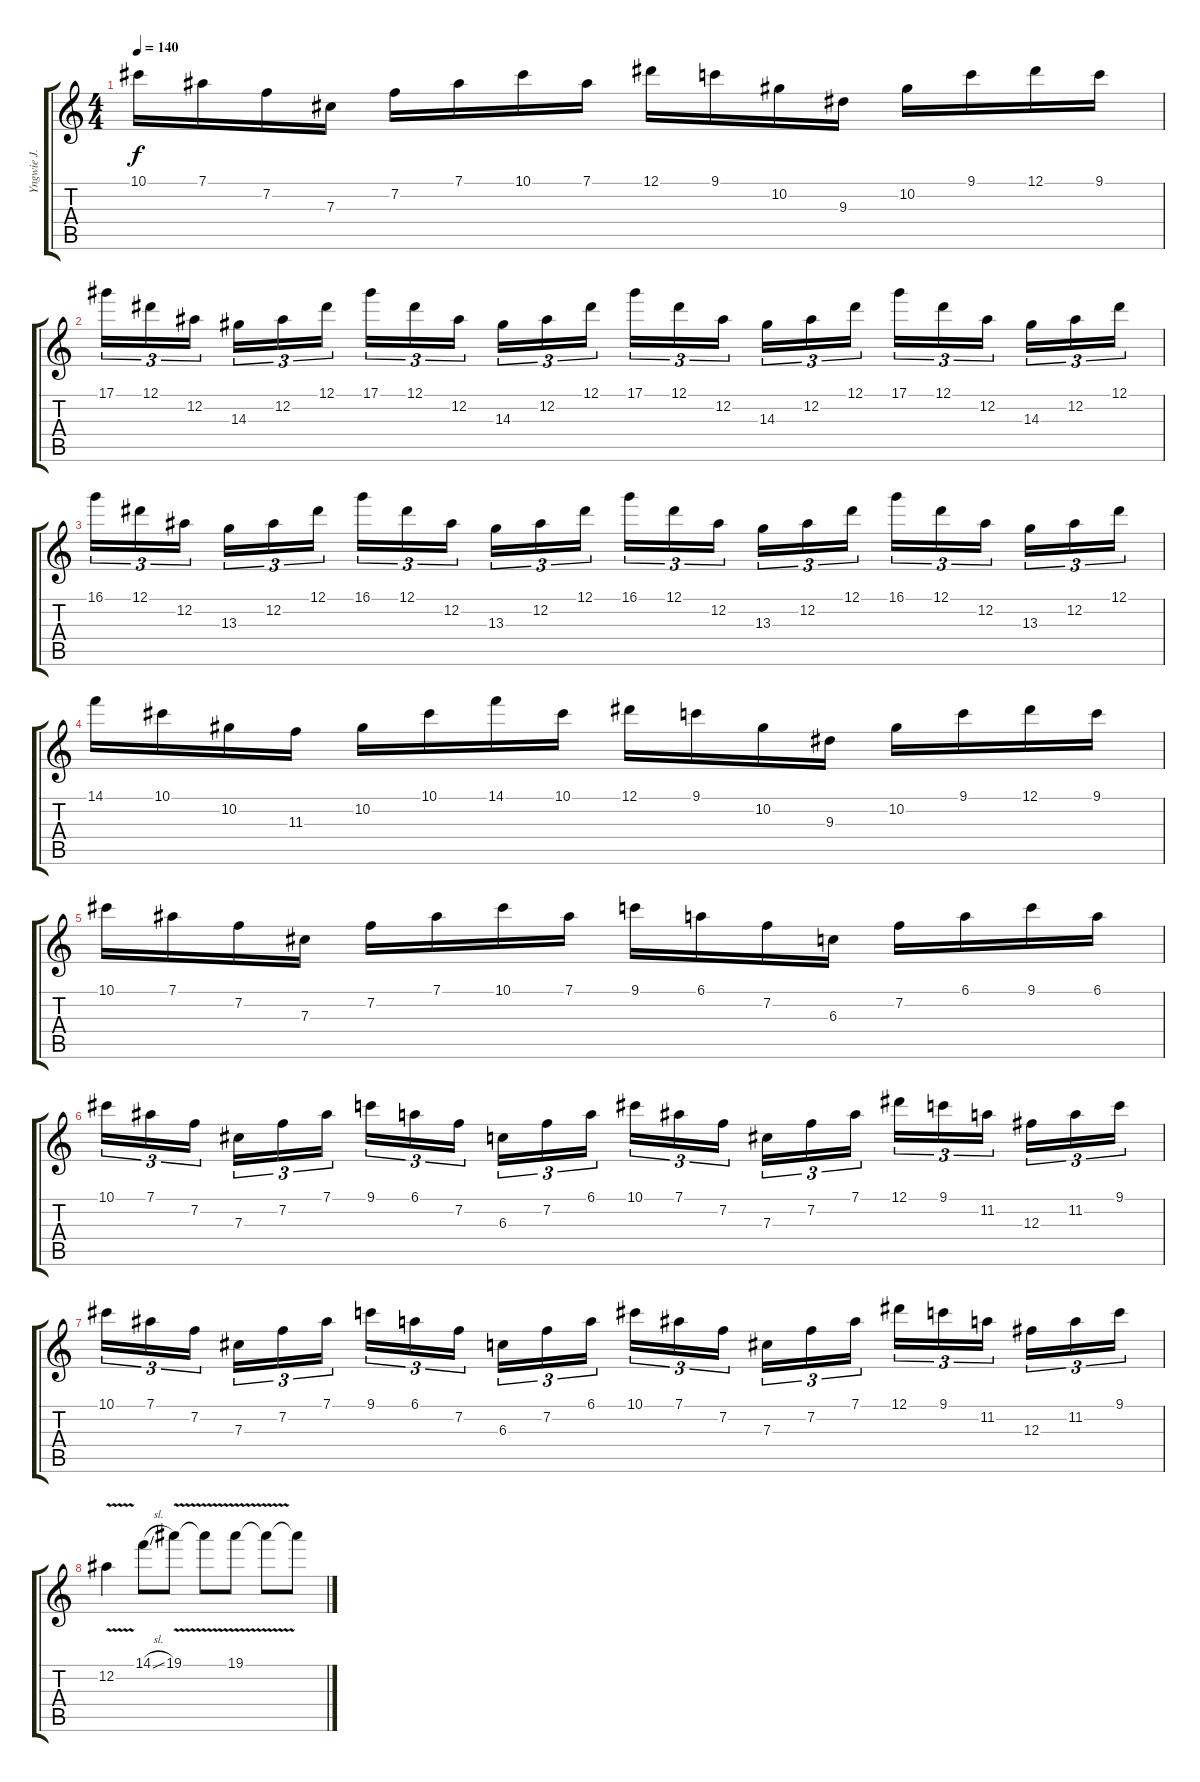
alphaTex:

\track ("Yngwie J. Malmsteen" "Yngwie J. ") {instrument overdrivenguitar}
\staff {score tabs}
\tuning (Eb4 Bb3 Gb3 Db3 Ab2 Eb2) {hide}
\ts (4 4)
\tempo 140
\clef g2
\ks c
10.1.16{dy f} 7.1.16 7.2.16 7.3.16 7.2.16 7.1.16 10.1.16 7.1.16 12.1.16 9.1.16 10.2.16 9.3.16 10.2.16 9.1.16 12.1.16 9.1.16 |
17.1.16{tu (3 2)} 12.1.16{tu (3 2)} 12.2.16{tu (3 2) beam splitsecondary} 14.3.16{tu (3 2)} 12.2.16{tu (3 2)} 12.1.16{tu (3 2)} 17.1.16{tu (3 2)} 12.1.16{tu (3 2)} 12.2.16{tu (3 2) beam splitsecondary} 14.3.16{tu (3 2)} 12.2.16{tu (3 2)} 12.1.16{tu (3 2)} 17.1.16{tu (3 2)} 12.1.16{tu (3 2)} 12.2.16{tu (3 2) beam splitsecondary} 14.3.16{tu (3 2)} 12.2.16{tu (3 2)} 12.1.16{tu (3 2)} 17.1.16{tu (3 2)} 12.1.16{tu (3 2)} 12.2.16{tu (3 2) beam splitsecondary} 14.3.16{tu (3 2)} 12.2.16{tu (3 2)} 12.1.16{tu (3 2)} |
16.1.16{tu (3 2)} 12.1.16{tu (3 2)} 12.2.16{tu (3 2) beam splitsecondary} 13.3.16{tu (3 2)} 12.2.16{tu (3 2)} 12.1.16{tu (3 2)} 16.1.16{tu (3 2)} 12.1.16{tu (3 2)} 12.2.16{tu (3 2) beam splitsecondary} 13.3.16{tu (3 2)} 12.2.16{tu (3 2)} 12.1.16{tu (3 2)} 16.1.16{tu (3 2)} 12.1.16{tu (3 2)} 12.2.16{tu (3 2) beam splitsecondary} 13.3.16{tu (3 2)} 12.2.16{tu (3 2)} 12.1.16{tu (3 2)} 16.1.16{tu (3 2)} 12.1.16{tu (3 2)} 12.2.16{tu (3 2) beam splitsecondary} 13.3.16{tu (3 2)} 12.2.16{tu (3 2)} 12.1.16{tu (3 2)} |
14.1.16 10.1.16 10.2.16 11.3.16 10.2.16 10.1.16 14.1.16 10.1.16 12.1.16 9.1.16 10.2.16 9.3.16 10.2.16 9.1.16 12.1.16 9.1.16 |
10.1.16 7.1.16 7.2.16 7.3.16 7.2.16 7.1.16 10.1.16 7.1.16 9.1.16 6.1.16 7.2.16 6.3.16 7.2.16 6.1.16 9.1.16 6.1.16 |
10.1.16{tu (3 2)} 7.1.16{tu (3 2)} 7.2.16{tu (3 2) beam splitsecondary} 7.3.16{tu (3 2)} 7.2.16{tu (3 2)} 7.1.16{tu (3 2)} 9.1.16{tu (3 2)} 6.1.16{tu (3 2)} 7.2.16{tu (3 2) beam splitsecondary} 6.3.16{tu (3 2)} 7.2.16{tu (3 2)} 6.1.16{tu (3 2)} 10.1.16{tu (3 2)} 7.1.16{tu (3 2)} 7.2.16{tu (3 2) beam splitsecondary} 7.3.16{tu (3 2)} 7.2.16{tu (3 2)} 7.1.16{tu (3 2)} 12.1.16{tu (3 2)} 9.1.16{tu (3 2)} 11.2.16{tu (3 2) beam splitsecondary} 12.3.16{tu (3 2)} 11.2.16{tu (3 2)} 9.1.16{tu (3 2)} |
10.1.16{tu (3 2)} 7.1.16{tu (3 2)} 7.2.16{tu (3 2) beam splitsecondary} 7.3.16{tu (3 2)} 7.2.16{tu (3 2)} 7.1.16{tu (3 2)} 9.1.16{tu (3 2)} 6.1.16{tu (3 2)} 7.2.16{tu (3 2) beam splitsecondary} 6.3.16{tu (3 2)} 7.2.16{tu (3 2)} 6.1.16{tu (3 2)} 10.1.16{tu (3 2)} 7.1.16{tu (3 2)} 7.2.16{tu (3 2) beam splitsecondary} 7.3.16{tu (3 2)} 7.2.16{tu (3 2)} 7.1.16{tu (3 2)} 12.1.16{tu (3 2)} 9.1.16{tu (3 2)} 11.2.16{tu (3 2) beam splitsecondary} 12.3.16{tu (3 2)} 11.2.16{tu (3 2)} 9.1.16{tu (3 2)} |
12.2{v}.4 14.1{sl}.8 19.1{v}.8 19.1{t}.8 19.1{v}.8 19.1{t}.8 19.1{t}.8
